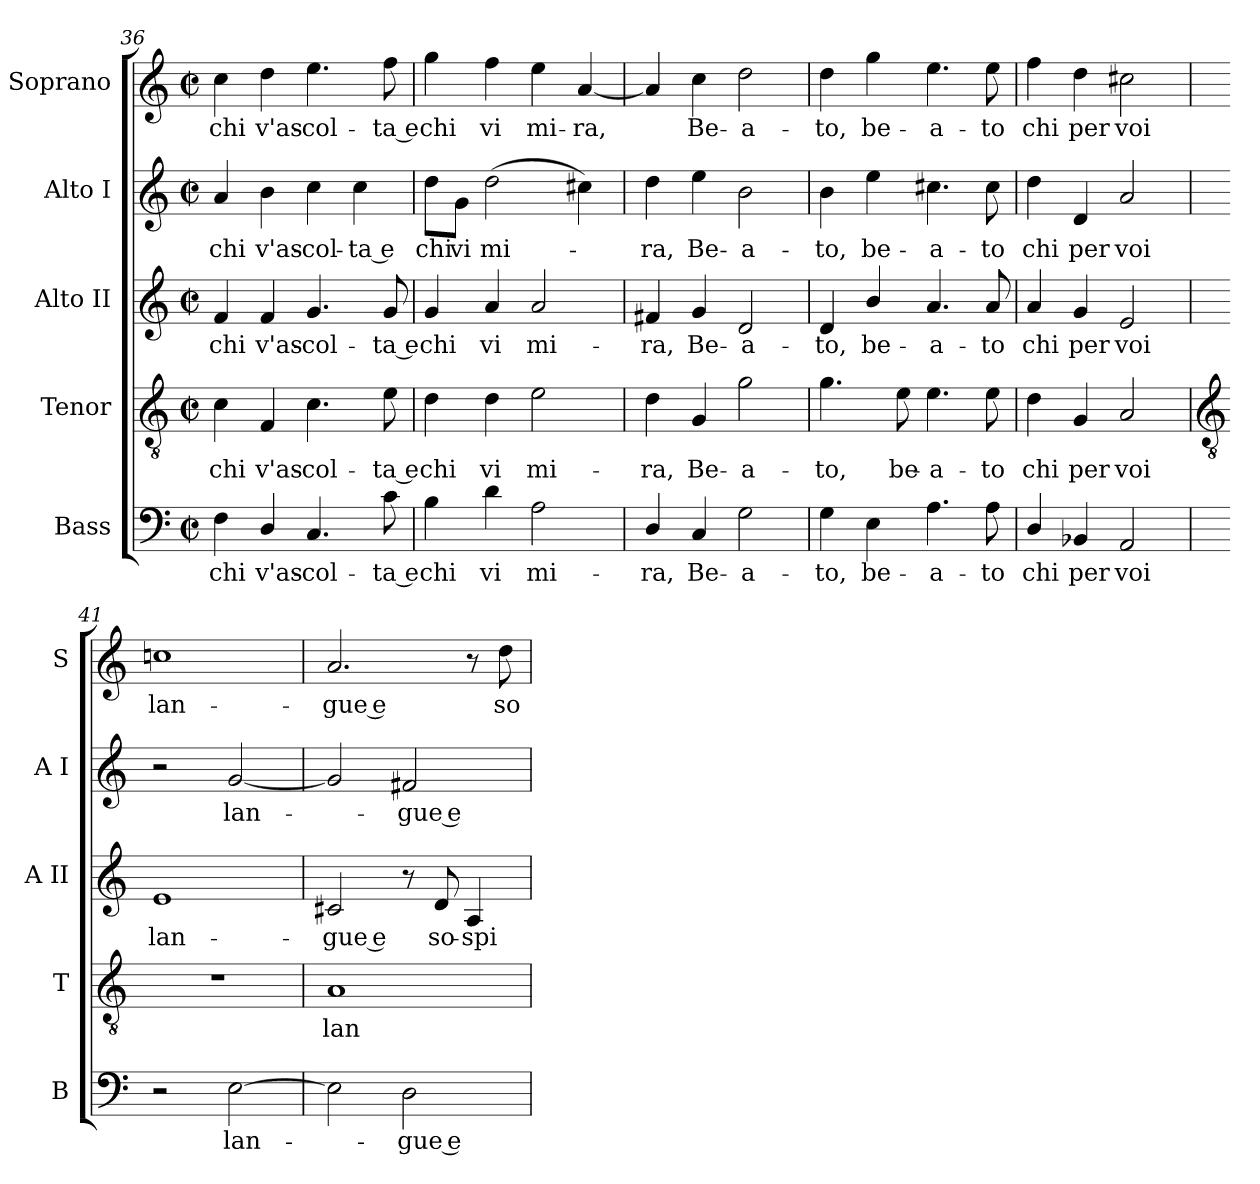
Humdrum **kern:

**kern	**text	**kern	**text	**kern	**text	**kern	**text	**kern	**text
*part5	*part5	*part4	*part4	*part3	*part3	*part2	*part2	*part1	*part1
*staff5	*staff5	*staff4	*staff4	*staff3	*staff3	*staff2	*staff2	*staff1	*staff1
*I"Bass	*	*I"Tenor	*	*I"Alto II	*	*I"Alto I	*	*I"Soprano	*
*I'B	*	*I'T	*	*I'A II	*	*I'A I	*	*I'S	*
!!LO:LB:g=z
*clefF4	*	*clefGv2	*	*clefG2	*	*clefG2	*	*clefG2	*
*k[]	*	*k[]	*	*k[]	*	*k[]	*	*k[]	*
*C:	*	*C:	*	*C:	*	*C:	*	*C:	*
*M2/2	*	*M2/2	*	*M2/2	*	*M2/2	*	*M2/2	*
*met(c|)	*	*met(c|)	*	*met(c|)	*	*met(c|)	*	*met(c|)	*
=36	=36	=36	=36	=36	=36	=36	=36	=36	=36
!	!LO:LY:b	!	!LO:LY:b	!	!LO:LY:b	!	!LO:LY:b	!	!LO:LY:b
4F	chi	4c	chi	4f	chi	4a	chi	4cc	chi
!	!LO:LY:b	!	!LO:LY:b	!	!LO:LY:b	!	!LO:LY:b	!	!LO:LY:b
4D/	v'as-	4F	v'as-	4f	v'as-	4b	v'as-	4dd	v'as-
!	!LO:LY:b	!	!LO:LY:b	!	!LO:LY:b	!	!LO:LY:b	!	!LO:LY:b
4.C	-col-	4.c	-col-	4.g	-col-	4cc	-col-	4.ee	-col-
!	!	!	!	!	!	!	!LO:LY:b	!	!
.	.	.	.	.	.	4cc	-ta e	.	.
!	!LO:LY:b	!	!LO:LY:b	!	!LO:LY:b	!	!	!	!LO:LY:b
8c	-ta e	8e	-ta e	8g	-ta e	.	.	8ff	-ta e
=37	=37	=37	=37	=37	=37	=37	=37	=37	=37
!	!LO:LY:b	!	!LO:LY:b	!	!LO:LY:b	!	!LO:LY:b	!	!LO:LY:b
4B	chi	4d	chi	4g	chi	8dd\L	chi	4gg	chi
!	!	!	!	!	!	!	!LO:LY:b	!	!
.	.	.	.	.	.	8g\J	vi	.	.
!	!LO:LY:b	!	!LO:LY:b	!	!LO:LY:b	!	!LO:LY:b	!	!LO:LY:b
4d	vi	4d	vi	4a	vi	(>2dd	mi-	4ff	vi
!	!LO:LY:b	!	!LO:LY:b	!	!LO:LY:b	!	!	!	!LO:LY:b
2A	mi-	2e	mi-	2a	mi-	.	.	4ee	mi-
!	!	!	!	!	!	!	!	!	!LO:LY:b
.	.	.	.	.	.	4cc#X)	.	[4a	-ra,
=38	=38	=38	=38	=38	=38	=38	=38	=38	=38
!	!LO:LY:b	!	!LO:LY:b	!	!LO:LY:b	!	!LO:LY:b	!	!
4D/	-ra,	4d	-ra,	4f#X	-ra,	4dd	ra,	4a]	.
!	!LO:LY:b	!	!LO:LY:b	!	!LO:LY:b	!	!LO:LY:b	!	!LO:LY:b
4C	Be-	4G	Be-	4g	Be-	4ee	Be-	4cc	Be-
!	!LO:LY:b	!	!LO:LY:b	!	!LO:LY:b	!	!LO:LY:b	!	!LO:LY:b
2G	-a-	2g	-a-	2d	-a-	2b	-a-	2dd	-a-
=39	=39	=39	=39	=39	=39	=39	=39	=39	=39
!	!LO:LY:b	!	!LO:LY:b	!	!LO:LY:b	!	!LO:LY:b	!	!LO:LY:b
4G	-to,	4.g	-to,	4d	-to,	4b	-to,	4dd	-to,
!	!LO:LY:b	!	!	!	!LO:LY:b	!	!LO:LY:b	!	!LO:LY:b
4E	be-	.	.	4b/	be-	4ee	be-	4gg	be-
!	!	!	!LO:LY:b	!	!	!	!	!	!
.	.	8e	be-	.	.	.	.	.	.
!	!LO:LY:b	!	!LO:LY:b	!	!LO:LY:b	!	!LO:LY:b	!	!LO:LY:b
4.A	-a-	4.e	-a-	4.a	-a-	4.cc#X	-a-	4.ee	-a-
!	!LO:LY:b	!	!LO:LY:b	!	!LO:LY:b	!	!LO:LY:b	!	!LO:LY:b
8A	-to	8e	-to	8a	-to	8cc#	-to	8ee	-to
=40	=40	=40	=40	=40	=40	=40	=40	=40	=40
!	!LO:LY:b	!	!LO:LY:b	!	!LO:LY:b	!	!LO:LY:b	!	!LO:LY:b
4D/	chi	4d	chi	4a	chi	4dd	chi	4ff	chi
!	!LO:LY:b	!	!LO:LY:b	!	!LO:LY:b	!	!LO:LY:b	!	!LO:LY:b
4BB-X	per	4G	per	4g	per	4d	per	4dd	per
!	!LO:LY:b	!	!LO:LY:b	!	!LO:LY:b	!	!LO:LY:b	!	!LO:LY:b
2AA	voi	2A	voi	2e	voi	2a	voi	2cc#X	voi
!!LO:LB:g=z
=41	=41	=41	=41	=41	=41	=41	=41	=41	=41
*	*	*clefGv2	*	*	*	*	*	*	*
!	!	!	!	!	!LO:LY:b	!	!	!	!LO:LY:b
2r	.	1r	.	1e	lan-	2r	.	1ccn	lan-
!	!LO:LY:b	!	!	!	!	!	!LO:LY:b	!	!
[2E	lan-	.	.	.	.	[2g	lan-	.	.
=42	=42	=42	=42	=42	=42	=42	=42	=42	=42
!	!	!	!LO:LY:b	!	!LO:LY:b	!	!	!	!LO:LY:b
2E]	.	1A	lan-	2c#X	-gue e	2g]	.	2.a	-gue e
!	!LO:LY:b	!	!	!	!	!	!LO:LY:b	!	!
2D	gue e	.	.	8r	.	2f#X	gue e	.	.
!	!	!	!	!	!LO:LY:b	!	!	!	!
.	.	.	.	8d	so-	.	.	.	.
!	!	!	!	!	!LO:LY:b	!	!	!	!
.	.	.	.	4A	-spi-	.	.	8r	.
!	!	!	!	!	!	!	!	!	!LO:LY:b
.	.	.	.	.	.	.	.	8dd	so-
=	=	=	=	=	=	=	=	=	=
*-	*-	*-	*-	*-	*-	*-	*-	*-	*-
